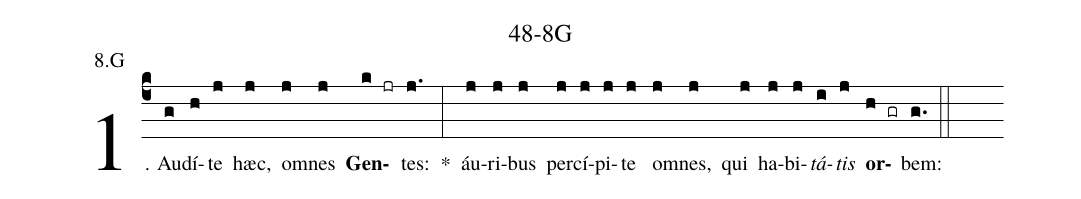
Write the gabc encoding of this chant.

name: 48-8G;
annotation: 8.G;
%%
(c4)1. Au(g)dí(h)te(j) hæc,(j) om(j)nes(j) <b>Gen</b>(k jr)tes:(j.) *(:) áu(j)ri(j)bus(j) per(j)cí(j)pi(j)te(j) om(j)nes,(j) qui(j) ha(j)bi(j)<i>tá</i>(i)<i>tis</i>(j) <b>or</b>(h gr)bem:(g.) (::)
